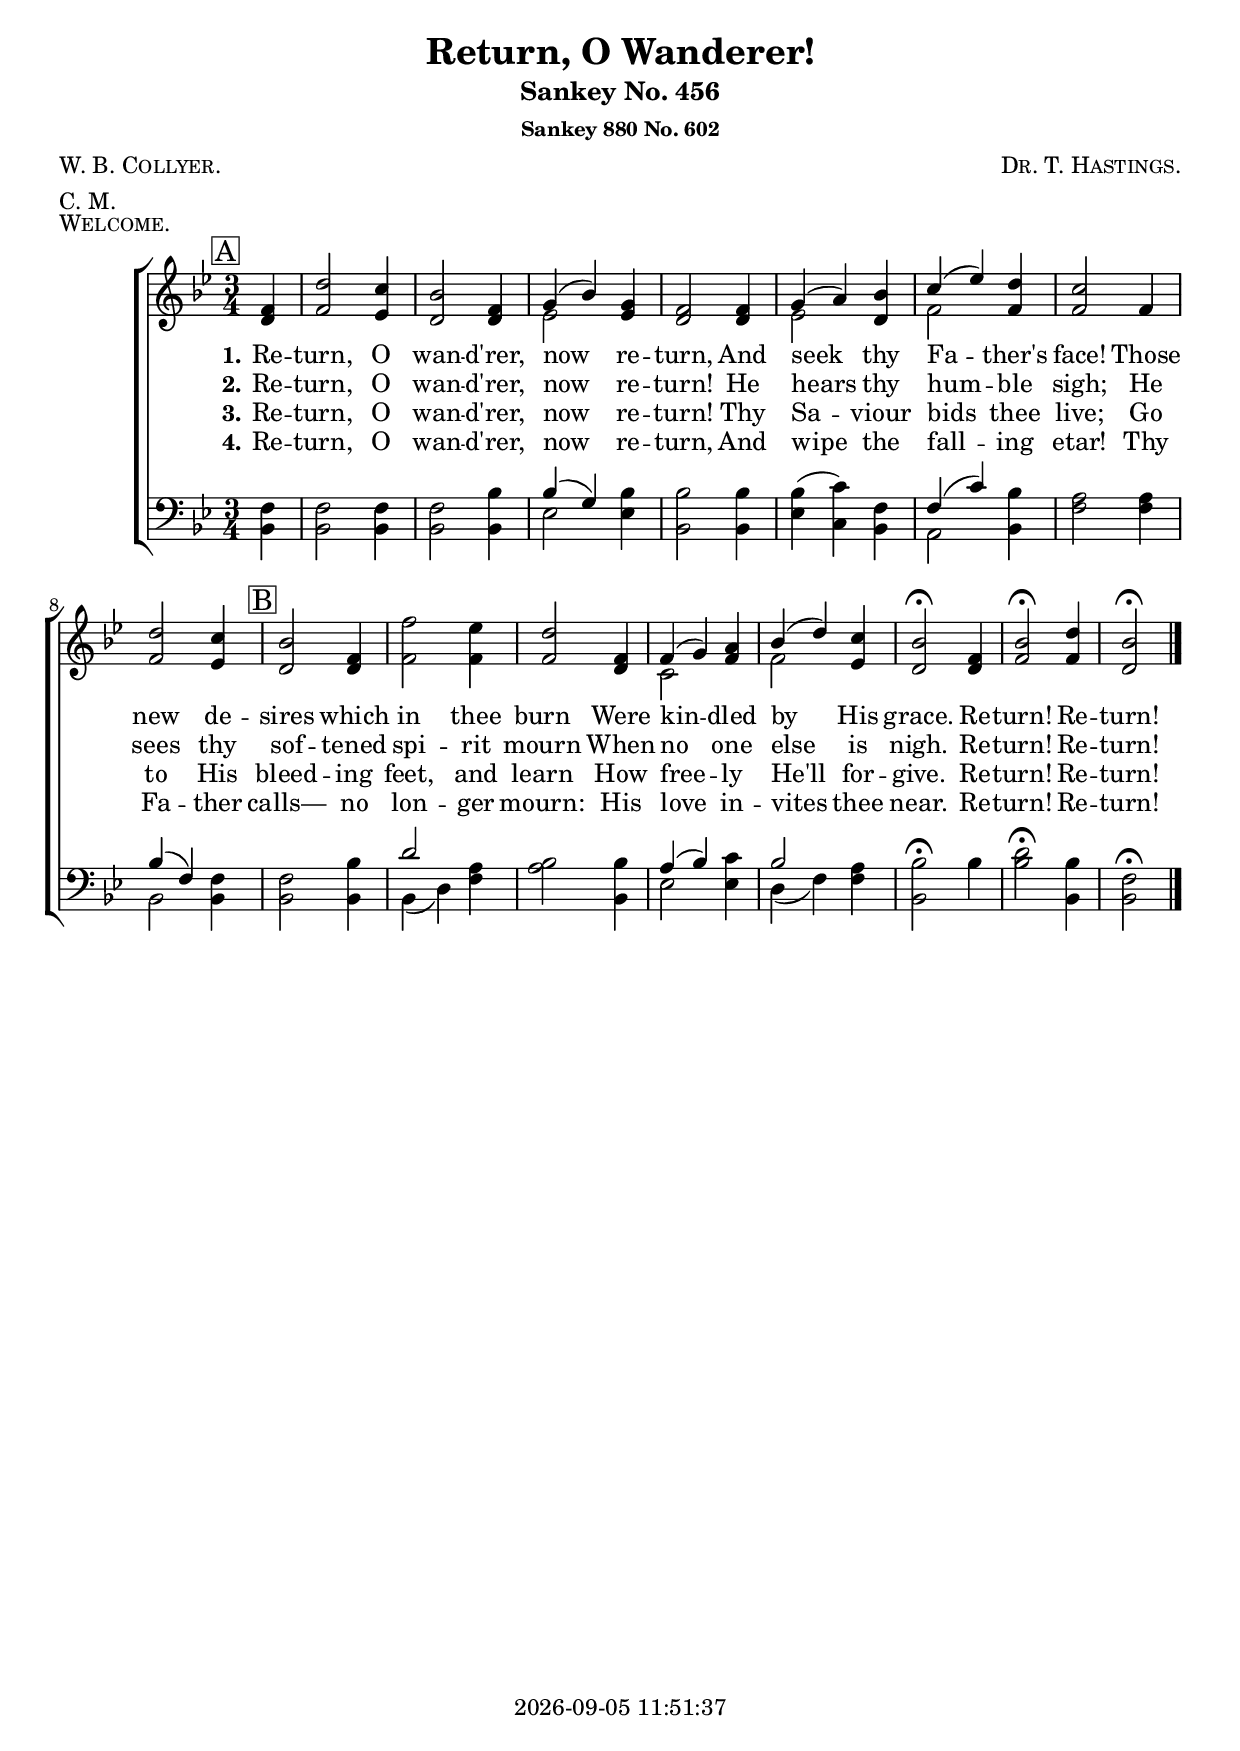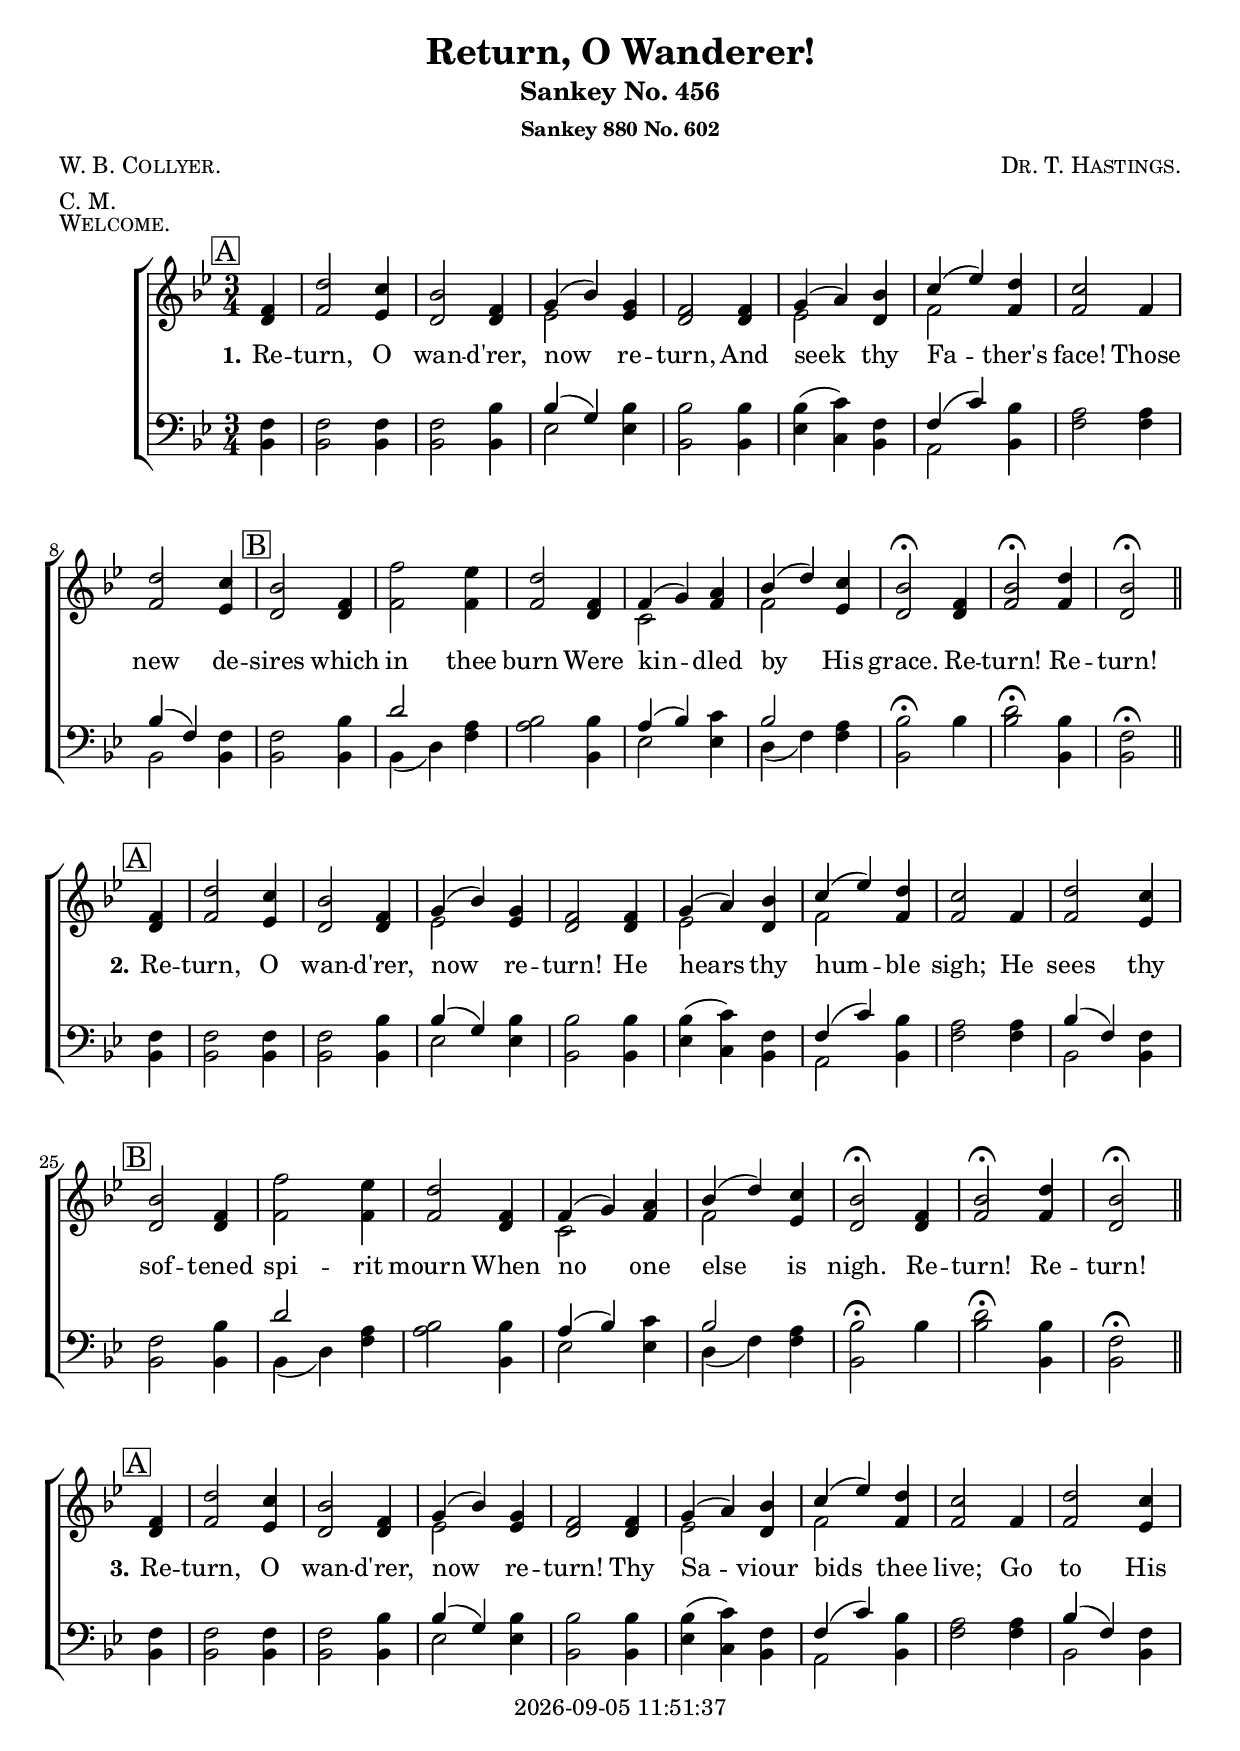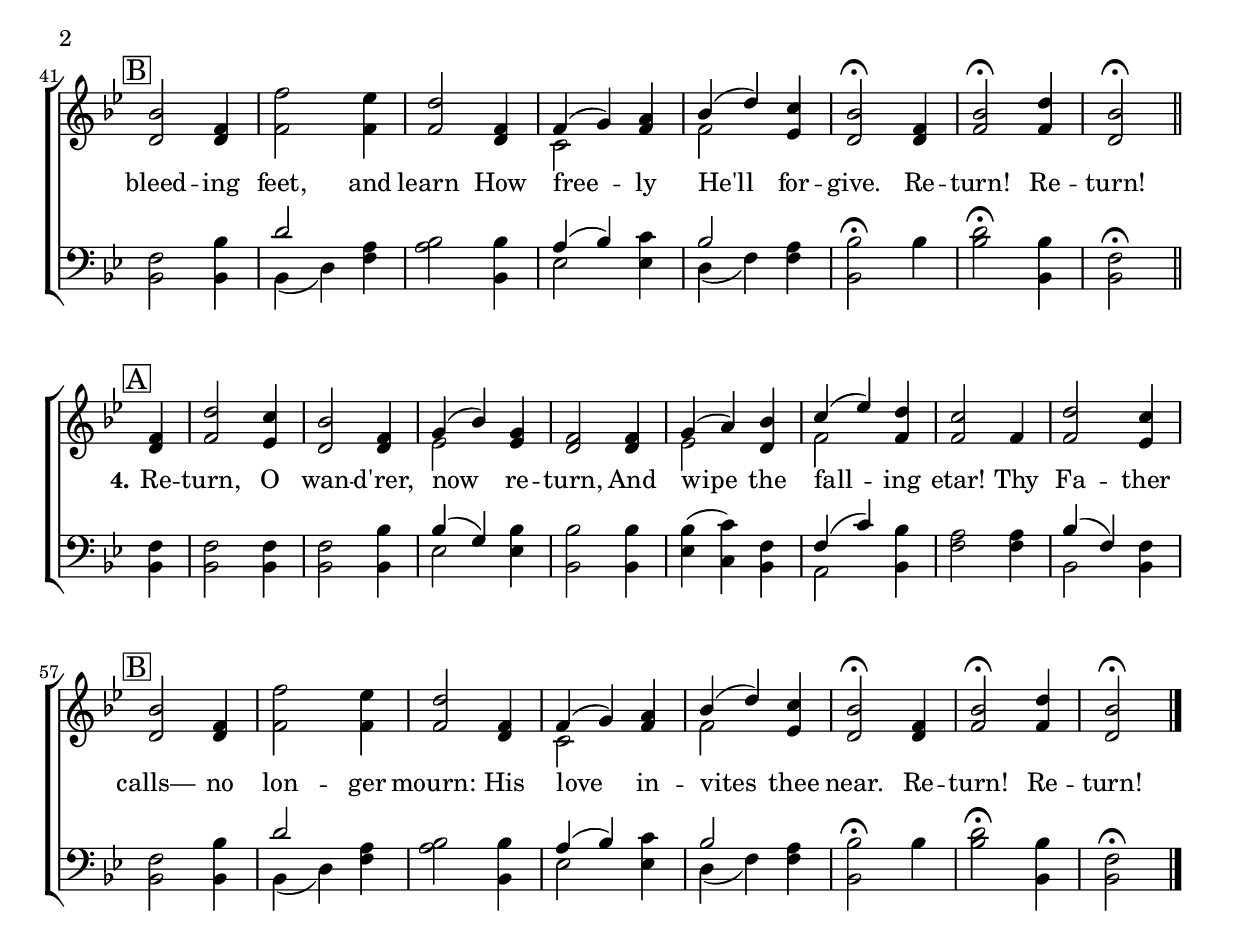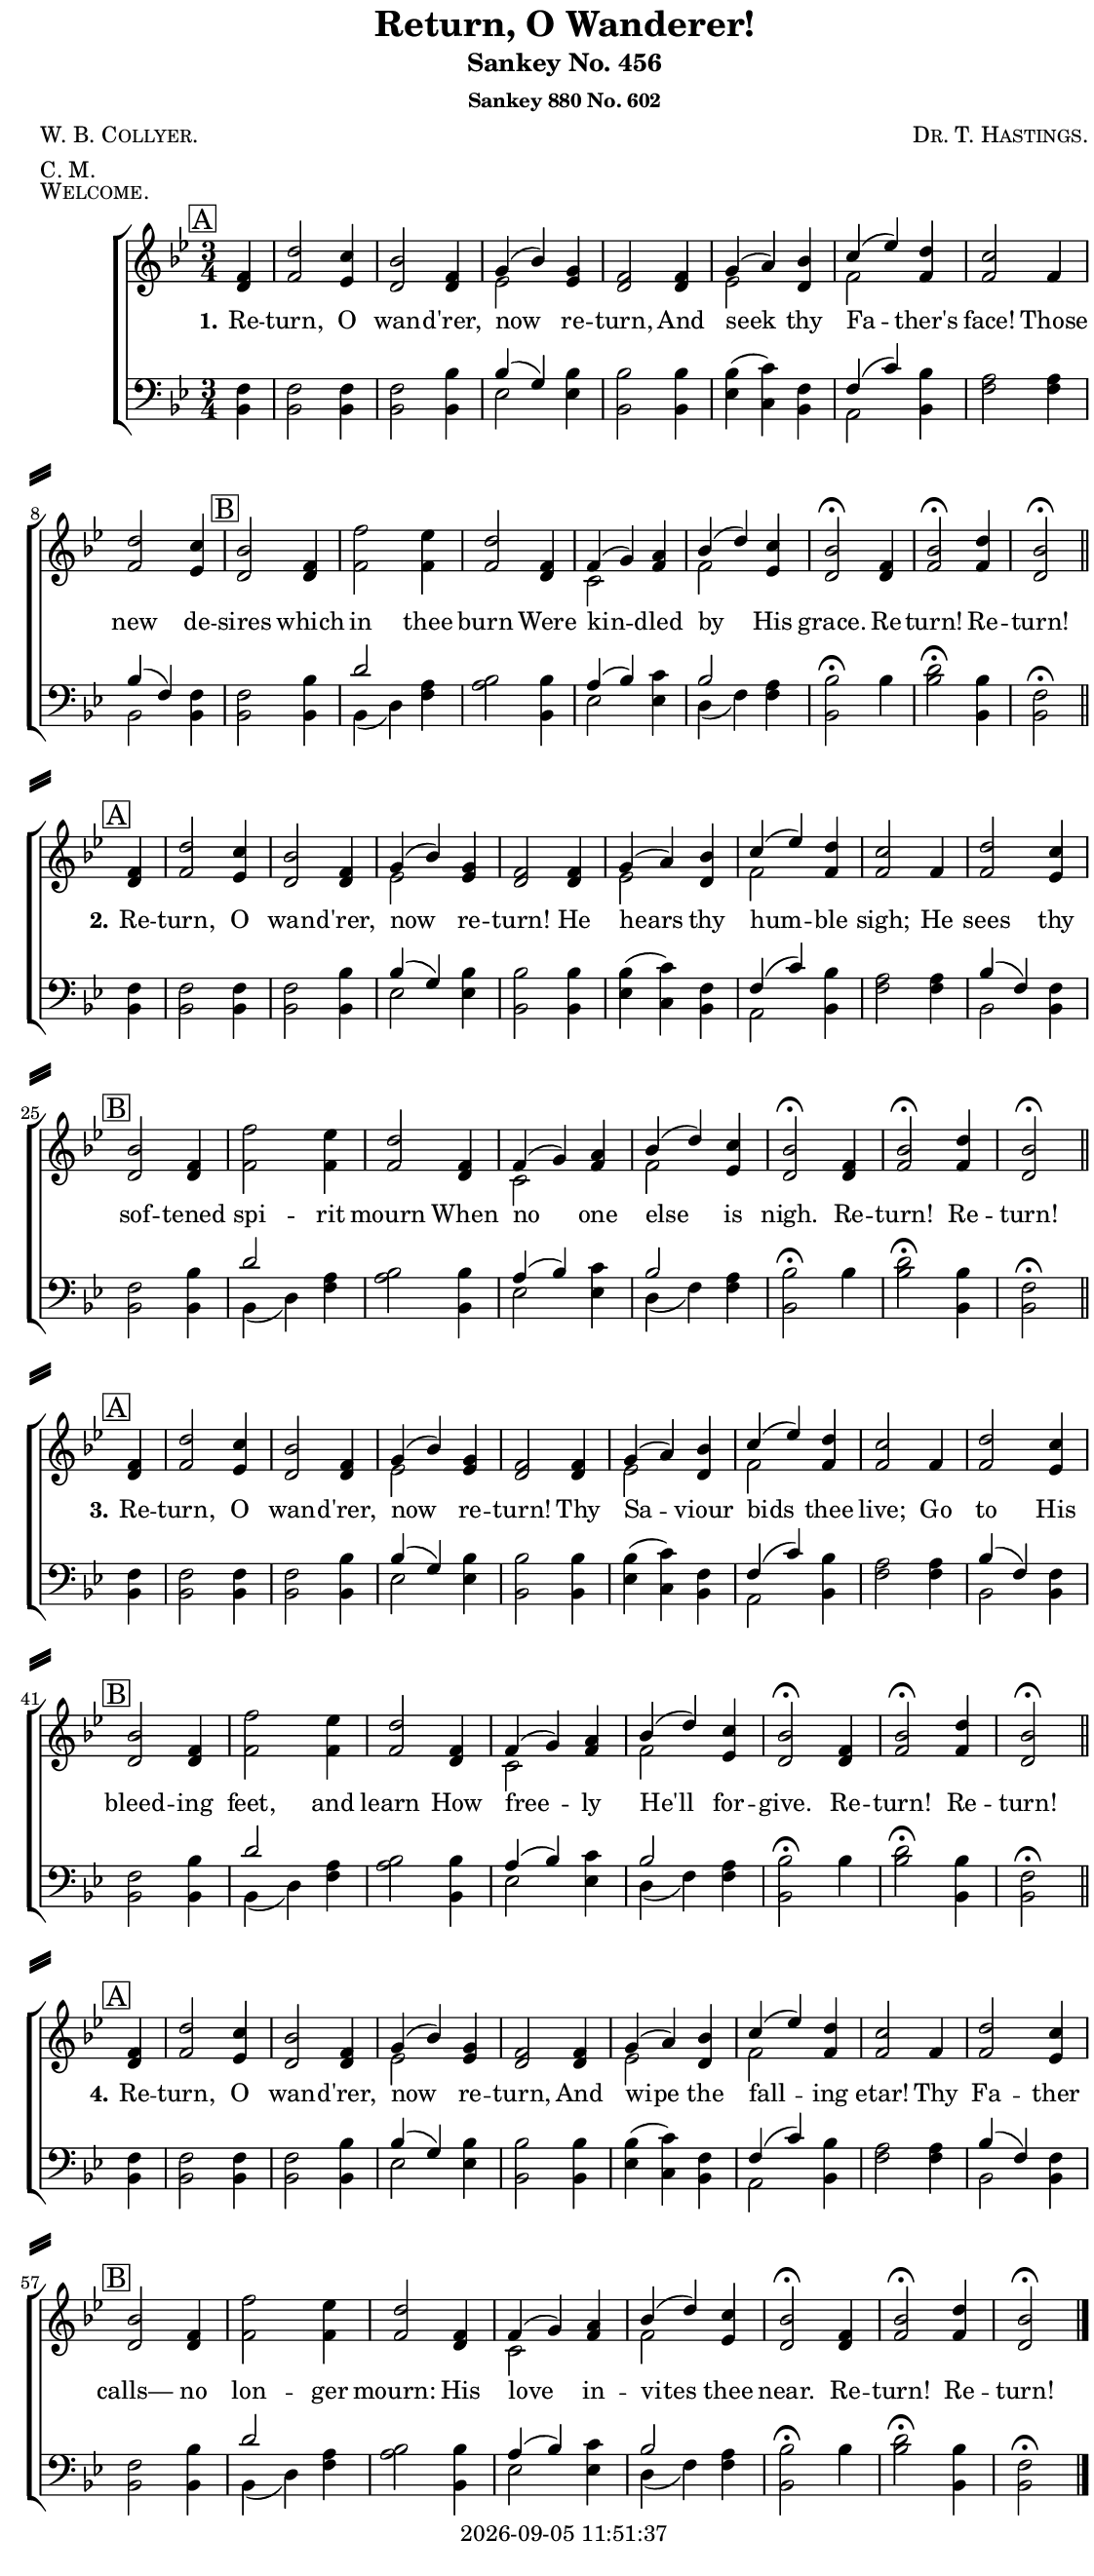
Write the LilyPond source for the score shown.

\version "2.22.1"

\include "articulate.ly"

today = #(strftime "%Y-%m-%d %H:%M:%S" (localtime (current-time)))

\header {
% centered at top
%  dedication  = "dedication"
  title       = "Return, O Wanderer!"
  subtitle    = "Sankey No. 456"
  subsubtitle = "Sankey 880 No. 602"
%  instrument  = "instrument"
  
% arrangement of following lines:
%
%  poet    composer
%  meter   arranger
%  piece       opus

  composer    = \markup\smallCaps "Dr. T. Hastings."
%  arranger    = "arranger"
%  opus        = "opus"

  poet        = \markup\smallCaps "W. B. Collyer."
  meter       = \markup\smallCaps "C. M."
  piece       = \markup\smallCaps "Welcome."

% centered at bottom
% tagline     = "tagline" % default lilypond version
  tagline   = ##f
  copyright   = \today
}

% #(set-global-staff-size 16)

global = {
  \key bes \major
  \time 3/4
  \partial 4
}

RehearsalTrack = {
% \set Score.currentBarNumber = #5
  \mark \markup { \box "A" } s4 s2.*8
  \mark \markup { \box "B" }    s2.*7 s2
}

TempoTrack = {
  \set Score.tempoHideNote = ##t
  \tempo 4=120
}

nl = { \bar "||" \break }

soprano = \relative {
  \autoBeamOff \partial 4
  f'4 | d'2 c4 | bes2 f4 | g4(bes) g | f2 4 | g4(a) bes | c4(ees) d | c2 f,4 | d'2 c4 | % A
  bes2 f4 | f'2 ees4 | d2 f,4 | f(g) a | bes(d) c | bes2\fermata f4 | bes2\fermata d4 | bes2\fermata % B
  
}

alto = \relative {
  \autoBeamOff \partial 4
  d'4 | f2 ees4 | d2 4 | ees2 4 | d2 4 | ees2 d4 | f2 4 | f2 4 | f2 ees4 |
  d2 4 | f2 4 | f2 d4 | c2 f4 | f2 ees4 | d2\fermata 4 | f2\fermata 4 | d2\fermata
}

tenor = \relative {
  \autoBeamOff \partial 4
  f4 | f2 4 | f2 bes4 | 4(g) bes | 2 4 | 4(c) f, | f(c') bes | a2 4 | bes4(f) f |
  f2 bes4 | d2 a4 | bes2 4 | a4(bes) c | bes2 a4 | bes2\fermata 4 | d2\fermata bes4 | f2\fermata
}

bass = \relative {
  \autoBeamOff \partial 4
  bes,4 | 2 4 | 2 4 | ees2 4 | bes2 4 | ees4(c) bes | a2 bes4 | f'2 4 | bes,2 4 |
  bes2 4 | 4(d) f | a2 bes,4 | ees2 4 | d4(f) f | bes,2\fermata bes'4 | 2\fermata bes,4 | 2\fermata
}

nom  = {   \set ignoreMelismata = ##t }
yesm = { \unset ignoreMelismata       }

chorus = \lyricmode {
}

chorusMen = \lyricmode {
}

verses = 4

wordsOne = \lyricmode {
  \set stanza = "1."
  Re -- turn, O wan -- d'rer, now re -- turn,
  And seek thy Fa -- ther's face!
  Those new de -- sires which in thee burn
  Were kin -- dled by His grace.
  Re -- turn! Re -- turn!
}
  
wordsTwo = \lyricmode {
  \set stanza = "2."
  Re -- turn, O wan -- d'rer, now re -- turn!
  He hears thy hum -- ble sigh;
  He sees thy sof -- tened spi -- rit mourn
  When no one else is nigh.
  Re -- turn! Re -- turn!
}
  
wordsThree = \lyricmode {
  \set stanza = "3."
  Re -- turn, O wan -- d'rer, now re -- turn!
  Thy Sa -- viour bids thee live;
  Go to His bleed -- ing feet, and learn
  How free -- ly He'll for -- give.
  Re -- turn! Re -- turn!
}
  
wordsFour = \lyricmode {
  \set stanza = "4."
  Re -- turn, O wan -- d'rer, now re -- turn,
  And wipe the fall -- ing etar!
  Thy Fa -- ther calls— no lon -- ger mourn:
  His love in -- vites thee near.
  Re -- turn! Re -- turn!
}
  
wordsMidi = \lyricmode {
  \set stanza = "1."
  "Re" "turn, " "O " wan "d'rer, " "now " re "turn, "
  "\nAnd " "seek " "thy " Fa "ther's " "face! "
  "\nThose " "new " de "sires " "which " "in " "thee " "burn "
  "\nWere " kin "dled " "by " "His " "grace. "
  "\nRe" "turn! " Re "turn!\n"

  \set stanza = "2."
  "\nRe" "turn, " "O " wan "d'rer, " "now " re "turn! "
  "\nHe " "hears " "thy " hum "ble " "sigh; "
  "\nHe " "sees " "thy " sof "tened " spi "rit " "mourn "
  "\nWhen " "no " "one " "else " "is " "nigh. "
  "\nRe" "turn! " Re "turn!\n"

  \set stanza = "3."
  "\nRe" "turn, " "O " wan "d'rer, " "now " re "turn! "
  "\nThy " Sa "viour " "bids " "thee " "live; "
  "\nGo " "to " "His " bleed "ing " "feet, " "and " "learn "
  "\nHow " free "ly " "He'll " for "give. "
  "\nRe" "turn! " Re "turn!\n"

  \set stanza = "4."
  "\nRe" "turn, " "O " wan "d'rer, " "now " re "turn, "
  "\nAnd " "wipe " "the " fall "ing " "etar! "
  "\nThy " Fa "ther " "calls— " "no " lon "ger " "mourn: "
  "\nHis " "love " in "vites " "thee " "near. "
  "\nRe" "turn! " Re "turn! "
}

wordsMidiMen = \lyricmode {
}

\book {
  \bookOutputSuffix "midi"
  \score {
%    \articulate
        \new ChoirStaff <<
                                % Soprano staff
          \new Staff = soprano
          <<
            \new Voice { \repeat unfold \verses \TempoTrack     }
            \new Voice { \global \repeat unfold \verses \soprano \bar "|." }
            \addlyrics \wordsMidi
          >>
                                % Alto staff
          \new Staff = alto
          <<
            \new Voice { \global \repeat unfold \verses { \alto \nl } \bar "|." }
          >>
                                % Tenor staff
          \new Staff = tenor
          <<
            \clef "treble_8"
            \new Voice { \global \repeat unfold \verses \tenor }
            \addlyrics \wordsMidiMen
          >>
                                % Bass staff
          \new Staff = bass
          <<
            \clef "bass"
            \new Voice { \global \repeat unfold \verses \bass }
          >>
        >>
    \midi {}
  }
}

\book {
  \bookOutputSuffix "repeat"
  \score {
        \new ChoirStaff <<
                                  % Joint soprano/alto staff
          \new Staff = women \with { printPartCombineTexts = ##f }
          <<
            \new Voice \RehearsalTrack
            \new Voice \TempoTrack
            \new NullVoice = "aligner" \soprano
            \new Voice \partCombine { \global \soprano \bar "|." } { \global \alto }
            \new Lyrics \lyricsto "aligner" { \wordsOne \chorus }
            \new Lyrics \lyricsto "aligner"   \wordsTwo
            \new Lyrics \lyricsto "aligner"   \wordsThree
            \new Lyrics \lyricsto "aligner"   \wordsFour
          >>
                                  % Joint tenor/bass staff
          \new Staff = men \with { printPartCombineTexts = ##f }
          <<
            \clef "bass"
            \new Voice \partCombine { \global \tenor } { \global \bass }
            \new NullVoice = alignerT { \tenor }
          >>
          \new Lyrics \with {alignAboveContext = men} \lyricsto alignerT \chorusMen
        >>
    \layout {
      indent = 1.5\cm
      \pointAndClickOff
      \context {
        \Staff \RemoveAllEmptyStaves
      }
    }
  }
}

singlescore = {
        \new ChoirStaff <<
                                  % Joint soprano/alto staff
          \new Staff = women \with { printPartCombineTexts = ##f }
          <<
            \new Voice { \repeat unfold \verses \RehearsalTrack }
            \new Voice { \repeat unfold \verses \TempoTrack }
            \new NullVoice = "aligner" { \repeat unfold \verses \soprano }
            \new Voice \partCombine { \global \repeat unfold \verses \soprano \bar "|." }
                                    { \global \repeat unfold \verses { \alto \nl } \bar "|." }
            \new Lyrics \lyricsto "aligner" { \wordsOne   \chorus
                                              \wordsTwo   \chorus
                                              \wordsThree \chorus
                                              \wordsFour  \chorus
                                            }
          >>
                                  % Joint tenor/bass staff
          \new Staff = men \with { printPartCombineTexts = ##f }
          <<
            \clef "bass"
            \new Voice \partCombine { \global \repeat unfold \verses \tenor }
                                    { \global \repeat unfold \verses \bass }
            \new NullVoice = alignerT { \repeat unfold \verses \tenor }
          >>
          \new Lyrics \with {alignAboveContext = men} \lyricsto alignerT { \repeat unfold \verses \chorusMen }
        >>
}

\book {
  \bookOutputSuffix "single"
  \score {
    \singlescore
    \layout {
      indent = 1.5\cm
      \pointAndClickOff
      \context {
        \Staff \RemoveAllEmptyStaves
      }
    }
  }
}

\book {
  \bookOutputSuffix "singlepage"
  \paper {
    top-margin = 0
    left-margin = 7
    right-margin = 1
    paper-width = 190\mm
    page-breaking = #ly:one-page-breaking
    system-system-spacing.basic-distance = #15
    system-separator-markup = \slashSeparator
  }
  \score {
    \singlescore
    \layout {
      indent = 1.5\cm
      \pointAndClickOff
      \context {
        \Staff \RemoveAllEmptyStaves
      }
    }
  }
}
